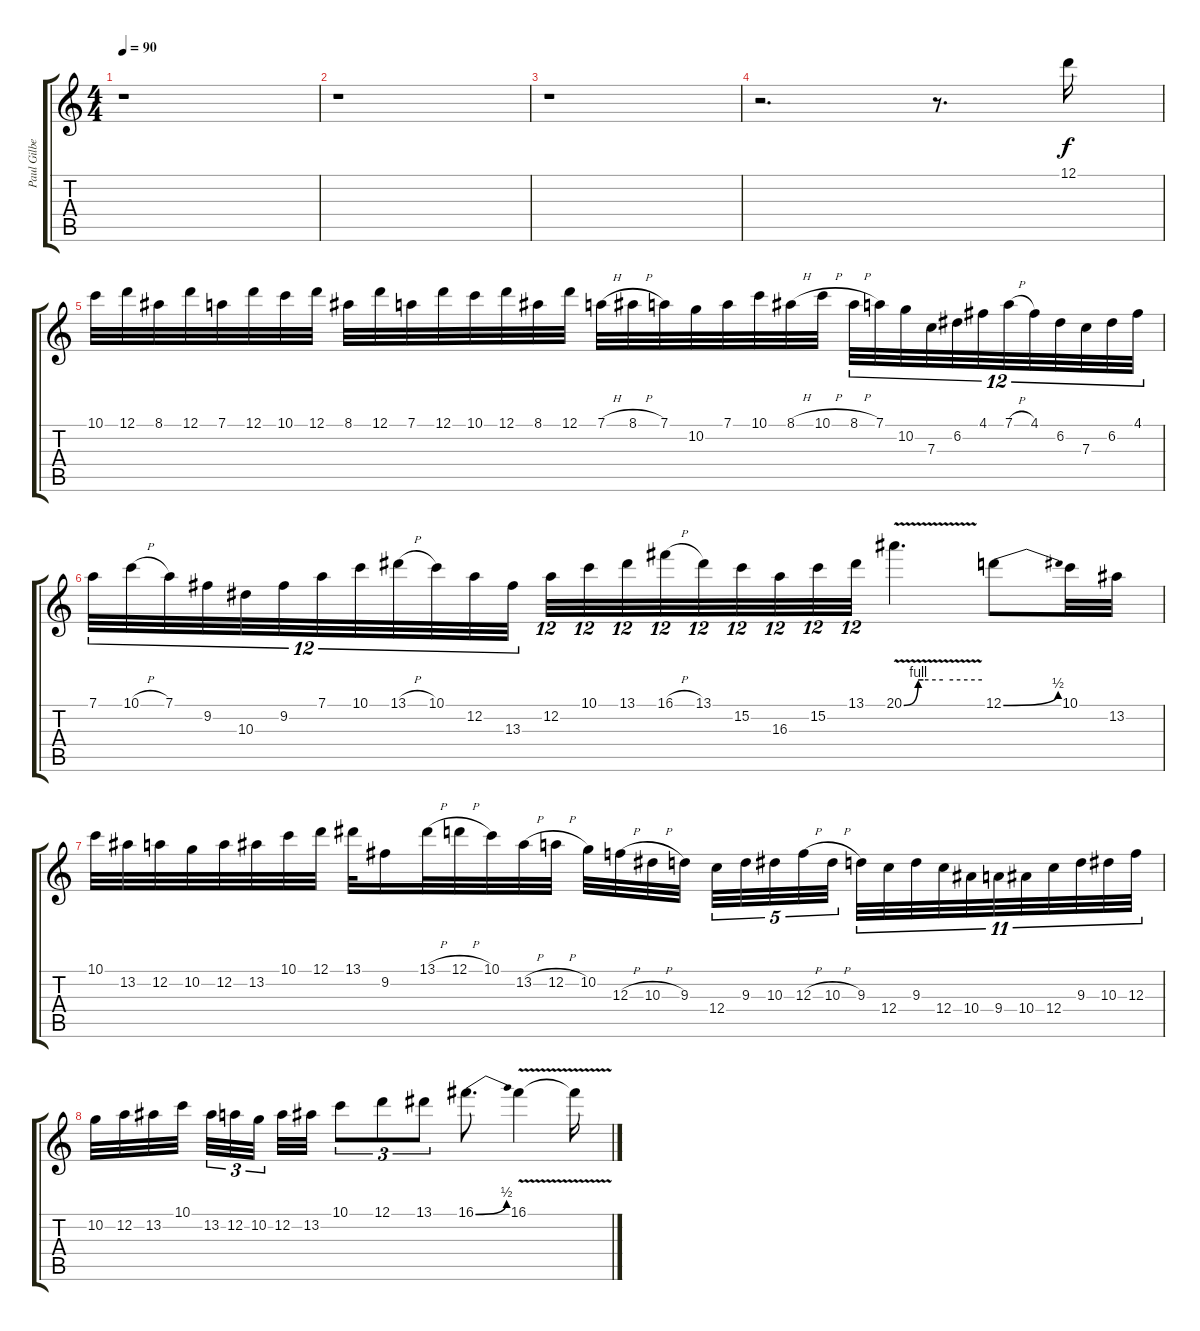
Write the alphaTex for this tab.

\track ("Paul Gilbert (Lead Guitar)" "Paul Gilbe") {instrument distortionguitar}
\staff {score tabs}
\tuning (D4 A3 F3 C3 G2 D2) {hide}
\ts (4 4)
\tempo 90
\clef g2
\ks c
r.1{dy f} |
r.1 |
r.1 |
r.2{d} r.8{d instrument distortionguitar} 12.1.16 |
10.1.32 12.1.32 8.1.32 12.1.32 7.1.32 12.1.32 10.1.32 12.1.32 8.1.32 12.1.32 7.1.32 12.1.32 10.1.32 12.1.32 8.1.32 12.1.32 7.1{h}.32 8.1{h}.32 7.1.32 10.2.32 7.1.32 10.1.32 8.1{h}.32 10.1{h}.32 8.1{h}.32{tu (12 8)} 7.1.32{tu (12 8)} 10.2.32{tu (12 8)} 7.3.32{tu (12 8)} 6.2.32{tu (12 8)} 4.1.32{tu (12 8)} 7.1{h}.32{tu (12 8)} 4.1.32{tu (12 8)} 6.2.32{tu (12 8)} 7.3.32{tu (12 8)} 6.2.32{tu (12 8)} 4.1.32{tu (12 8)} |
7.1.32{tu (12 8)} 10.1{h}.32{tu (12 8)} 7.1.32{tu (12 8)} 9.2.32{tu (12 8)} 10.3.32{tu (12 8)} 9.2.32{tu (12 8)} 7.1.32{tu (12 8)} 10.1.32{tu (12 8)} 13.1{h}.32{tu (12 8)} 10.1.32{tu (12 8)} 12.2.32{tu (12 8)} 13.3.32{tu (12 8)} 12.2.32{tu (12 8)} 10.1.32{tu (12 8)} 13.1.32{tu (12 8)} 16.1{h}.32{tu (12 8)} 13.1.32{tu (12 8)} 15.2.32{tu (12 8)} 16.3.32{tu (12 8)} 15.2.32{tu (12 8)} 13.1.32{tu (12 8)} 20.1{be (custom 0 0 11 4 15 4 30 4 60 4) v}.4{d} 12.1{be (bend 0 0 60 2)}.8 10.1.32 13.2.32 |
10.1.32 13.2.32 12.2.32 10.2.32 12.2.32 13.2.32 10.1.32 12.1.32 13.1.32 9.2.16 13.1{h}.32 12.1{h}.32 10.1.32 13.2{h}.32 12.2{h}.32 10.2.32 12.3{h}.32 10.3{h}.32 9.3.32{beam splitsecondary} 12.4.32{tu (5 4)} 9.3.32{tu (5 4)} 10.3.32{tu (5 4)} 12.3{h}.32{tu (5 4)} 10.3{h}.32{tu (5 4)} 9.3.32{tu (11 8)} 12.4.32{tu (11 8)} 9.3.32{tu (11 8)} 12.4.32{tu (11 8)} 10.4.32{tu (11 8)} 9.4.32{tu (11 8)} 10.4.32{tu (11 8)} 12.4.32{tu (11 8)} 9.3.32{tu (11 8)} 10.3.32{tu (11 8)} 12.3.32{tu (11 8)} |
10.2.32 12.2.32 13.2.32 10.1.32{beam splitsecondary} 13.2.32{tu (3 2)} 12.2.32{tu (3 2)} 10.2.32{tu (3 2) beam splitsecondary} 12.2.32 13.2.32 10.1.8{tu (3 2)} 12.1.8{tu (3 2)} 13.1.8{tu (3 2)} 16.1{be (bend 0 0 60 2)}.8{d} 16.1{v}.4 16.1{t}.16
